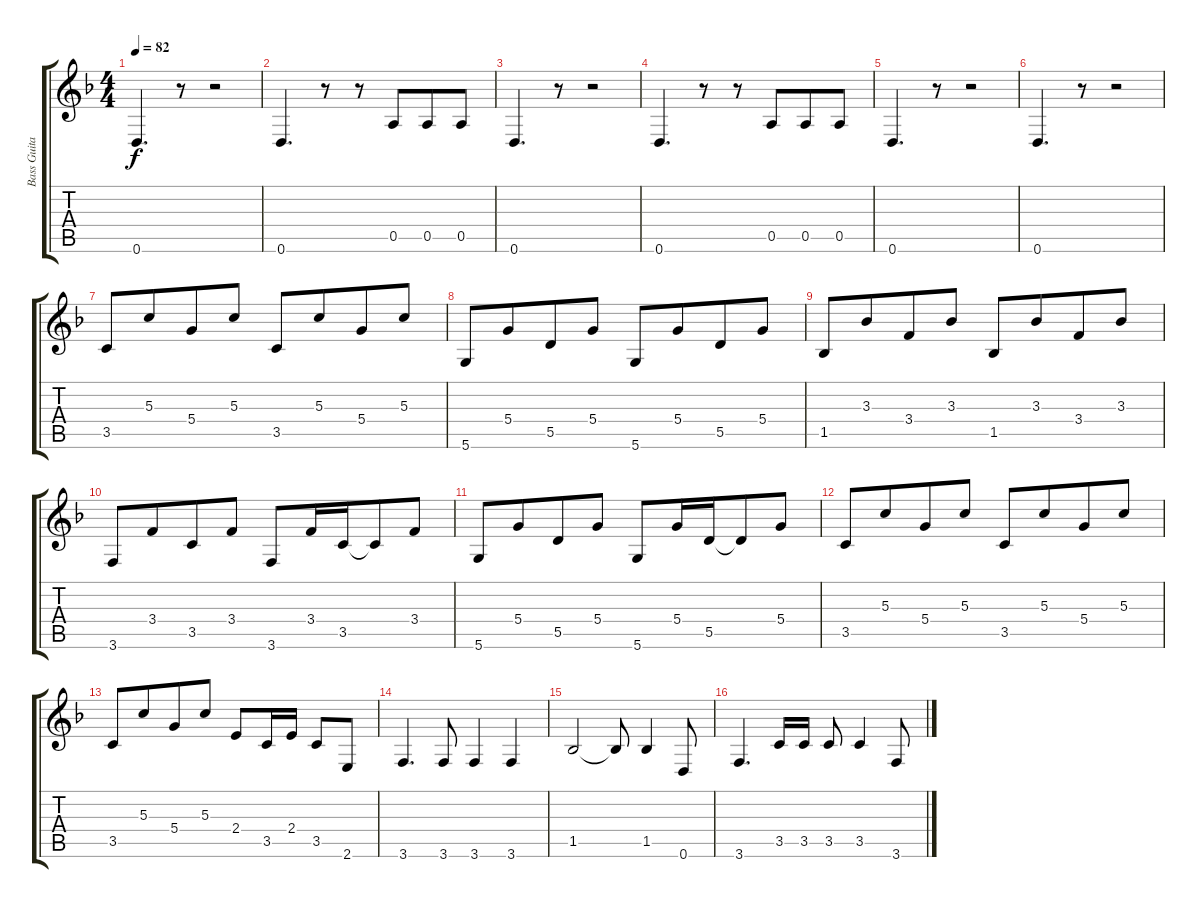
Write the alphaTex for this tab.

\track ("Bass Guitar" "Bass Guita") {instrument electricguitarmuted}
\staff {score tabs}
\tuning (E4 B3 G3 D3 A2 D2) {hide}
\ts (4 4)
\tempo 82
\clef g2
\ks f
0.6.4{d dy f} r.8 r.2 |
0.6.4{d} r.8 r.8 0.5.8{beam merge} 0.5.8 0.5.8 |
0.6.4{d} r.8 r.2 |
0.6.4{d} r.8 r.8 0.5.8{beam merge} 0.5.8 0.5.8 |
0.6.4{d} r.8 r.2 |
0.6.4{d} r.8 r.2 |
3.5.8{volume 16 instrument electricguitarmuted} 5.3.8{beam merge} 5.4.8 5.3.8 3.5.8 5.3.8{beam merge} 5.4.8 5.3.8 |
5.6.8 5.4.8{beam merge} 5.5.8 5.4.8 5.6.8 5.4.8{beam merge} 5.5.8 5.4.8 |
1.5.8 3.3.8{beam merge} 3.4.8 3.3.8 1.5.8 3.3.8{beam merge} 3.4.8 3.3.8 |
3.6.8 3.4.8{beam merge} 3.5.8 3.4.8 3.6.8 3.4.16 3.5.16{beam merge} 3.5{t}.8 3.4.8 |
5.6.8 5.4.8{beam merge} 5.5.8 5.4.8 5.6.8 5.4.16 5.5.16{beam merge} 5.5{t}.8 5.4.8 |
3.5.8 5.3.8{beam merge} 5.4.8 5.3.8 3.5.8 5.3.8{beam merge} 5.4.8 5.3.8 |
3.5.8 5.3.8{beam merge} 5.4.8 5.3.8 2.4.8 3.5.16 2.4.16 3.5.8 2.6.8 |
3.6.4{d volume 13 instrument acousticguitarsteel} 3.6.8 3.6.4 3.6.4 |
1.5.2 1.5{t}.8 1.5.4 0.6.8 |
3.6.4{d} 3.5.16 3.5.16 3.5.8 3.5.4 3.6.8
